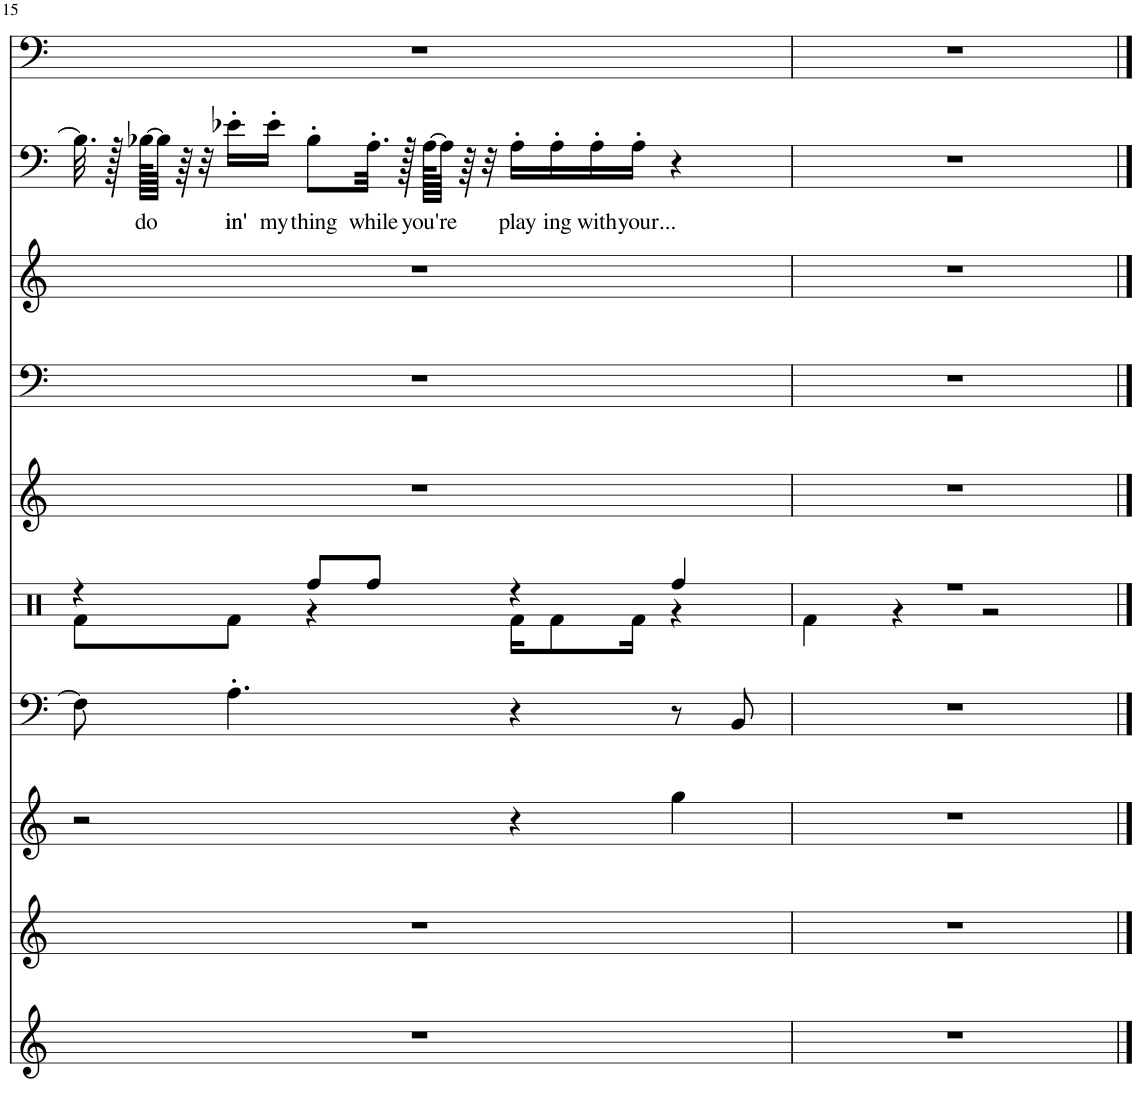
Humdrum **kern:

**kern	**kern	**kern	**kern	**kern	**kern	**kern	**kern	**kern	**text	**kern
*part10	*part9	*part8	*part7	*part6	*part5	*part4	*part3	*part2	*part2	*part1
*staff10	*staff9	*staff8	*staff7	*staff6	*staff5	*staff4	*staff3	*staff2	*staff2	*staff1
*I"Strings 1	*I"Choir Aahs	*I"Square Wave	*I"Synth Drum	*I"Percussion	*I"Orchestra Hit	*I"Strings 1	*I"Strings 1	*I"Calliope	*	*I"Synth Bass 2, Beep
*I'Str	*I'Ch	*	*	*	*	*I'Str	*I'Str	*	*	*
!!LO:PB:g=z
*clefG2	*clefG2	*clefG2	*clefF4	*clefX	*clefG2	*clefF4	*clefG2	*clefF4	*	*clefF4
*k[]	*k[]	*k[]	*k[]	*k[]	*k[]	*k[]	*k[]	*k[]	*	*k[]
*M4/4	*M4/4	*M4/4	*M4/4	*M4/4	*M4/4	*M4/4	*M4/4	*M4/4	*	*M4/4
=15	=15	=15	=15	=15	=15	=15	=15	=15	=15	=15
*	*	*	*	*^	*	*	*	*	*	*
1r	1r	2r	8F\]	4r	8Rf\L	1r	1r	1r	32.B-\]	.	1r
.	.	.	.	.	.	.	.	.	128r	.	.
!	!	!	!	!	!	!	!	!	!	!LO:LY:b	!
.	.	.	.	.	.	.	.	.	[128B-X\KLLLL	do	.
.	.	.	.	.	.	.	.	.	64B-\JJJJ]	.	.
.	.	.	.	.	.	.	.	.	64r	.	.
.	.	.	.	.	.	.	.	.	32r	.	.
!	!	!	!	!	!	!	!	!	!	!LO:LY:b	!
.	.	.	4.A'\	.	8Rf\J	.	.	.	16e-X'\LL	in'	.
!	!	!	!	!	!	!	!	!	!	!LO:LY:b	!
.	.	.	.	.	.	.	.	.	16e-'\JJ	my	.
!	!	!	!	!	!	!	!	!	!	!LO:LY:b	!
.	.	.	.	8Rff/L	4r	.	.	.	8B-'\L	thing	.
!	!	!	!	!	!	!	!	!	!	!LO:LY:b	!
.	.	.	.	8Rff/J	.	.	.	.	32.A'\Jkk	while	.
.	.	.	.	.	.	.	.	.	128r	.	.
!	!	!	!	!	!	!	!	!	!	!LO:LY:b	!
.	.	.	.	.	.	.	.	.	[128A\KLLLL	you're	.
.	.	.	.	.	.	.	.	.	64A\JJJJ]	.	.
.	.	.	.	.	.	.	.	.	64r	.	.
.	.	.	.	.	.	.	.	.	32r	.	.
!	!	!	!	!	!	!	!	!	!	!LO:LY:b	!
.	.	4r	4r	4r	16Rf\KL	.	.	.	16A'\LL	play	.
!	!	!	!	!	!	!	!	!	!	!LO:LY:b	!
.	.	.	.	.	8Rf\	.	.	.	16A'\	ing	.
!	!	!	!	!	!	!	!	!	!	!LO:LY:b	!
.	.	.	.	.	.	.	.	.	16A'\	with	.
!	!	!	!	!	!	!	!	!	!	!LO:LY:b	!
.	.	.	.	.	16Rf\Jk	.	.	.	16A'\JJ	your...	.
.	.	4gg\	8r	4Rff/	4r	.	.	.	4r	.	.
.	.	.	8BB/	.	.	.	.	.	.	.	.
=16	=16	=16	=16	=16	=16	=16	=16	=16	=16	=16	=16
1r	1r	1r	1r	1r	4Rf\	1r	1r	1r	1r	.	1r
.	.	.	.	.	4r	.	.	.	.	.	.
.	.	.	.	.	2r	.	.	.	.	.	.
*	*	*	*	*v	*v	*	*	*	*	*	*
==	==	==	==	==	==	==	==	==	==	==
*-	*-	*-	*-	*-	*-	*-	*-	*-	*-	*-
